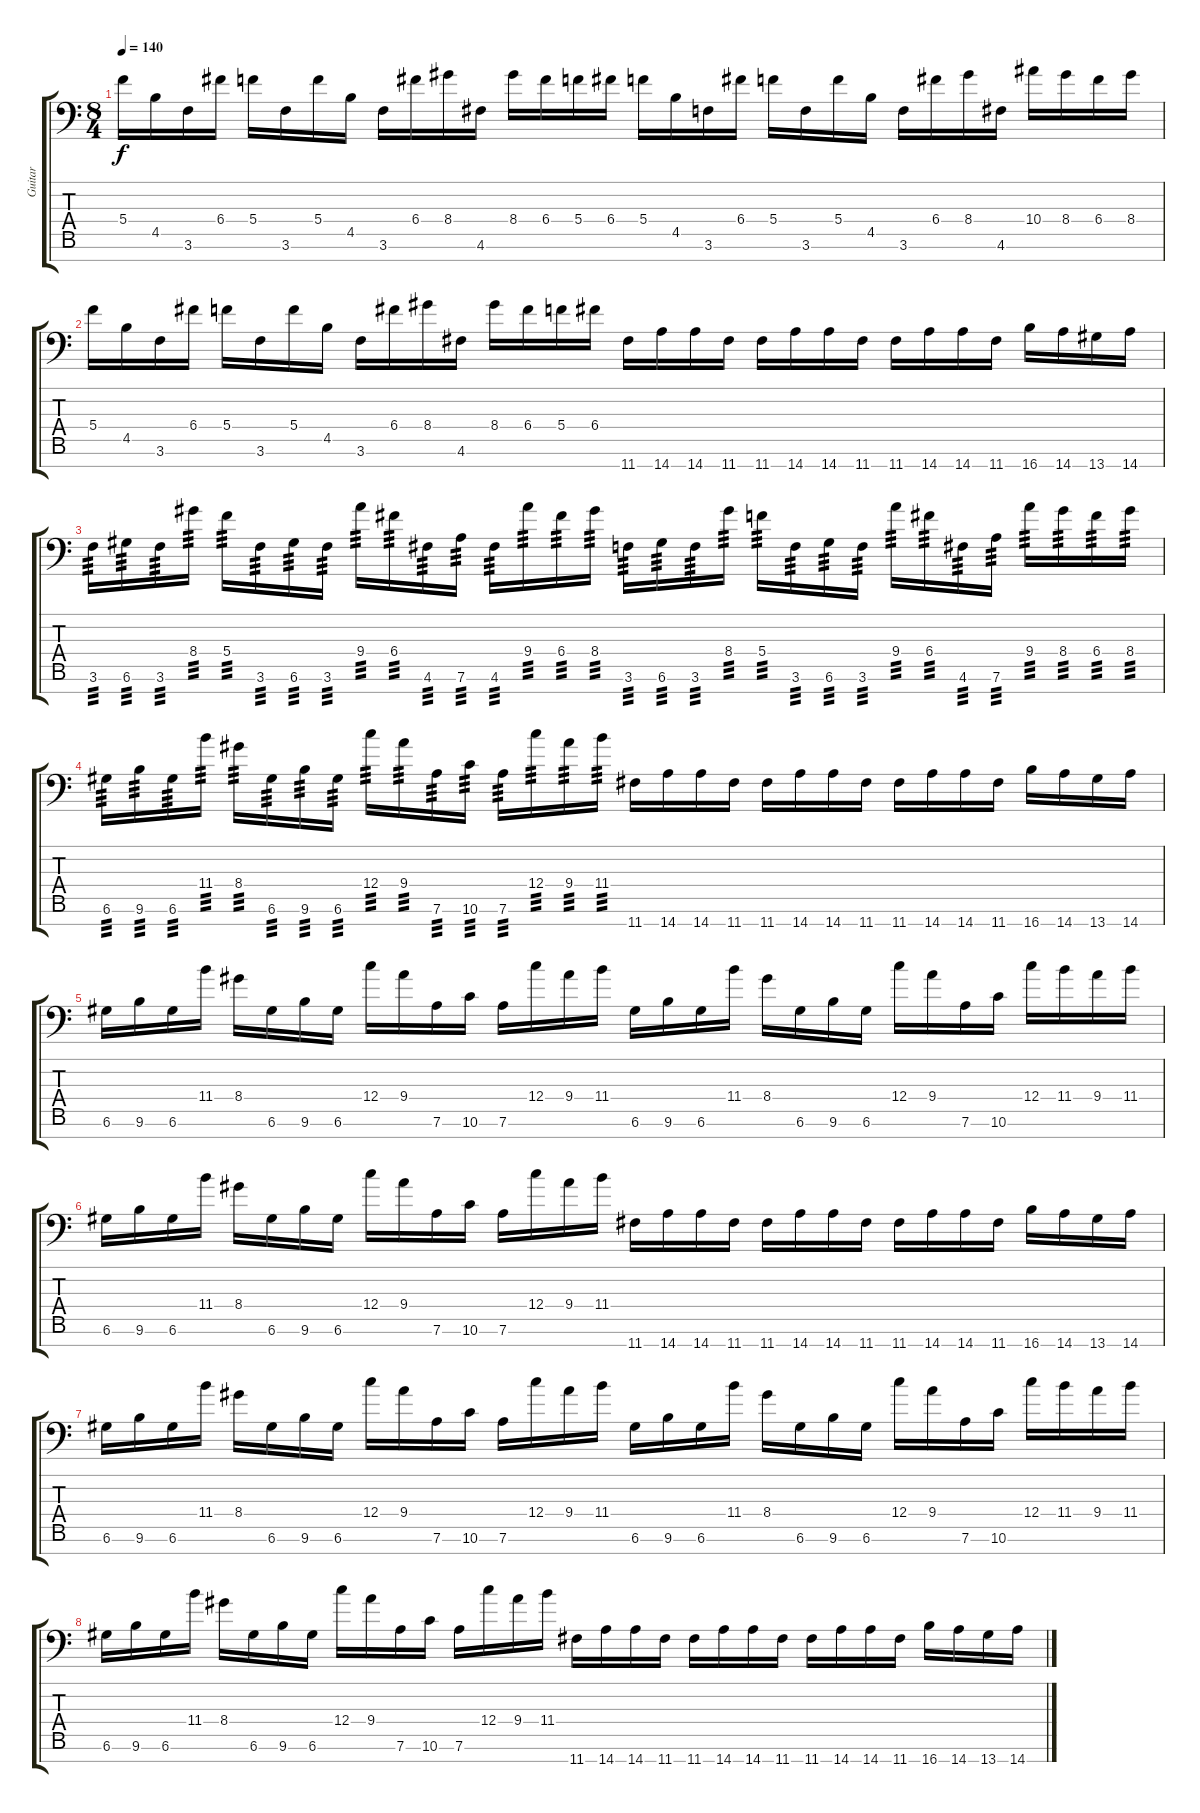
\track ("Guitar" "Guitar") {instrument distortionguitar}
\staff {score tabs}
\tuning (D4 A3 F3 C3 G2 D2 G1) {hide}
\ts (8 4)
\tempo 140
\clef f4
\ks c
5.4.16{dy f} 4.5.16 3.6.16 6.4.16 5.4.16 3.6.16 5.4.16 4.5.16 3.6.16 6.4.16 8.4.16 4.6.16 8.4.16 6.4.16 5.4.16 6.4.16 5.4.16 4.5.16 3.6.16 6.4.16 5.4.16 3.6.16 5.4.16 4.5.16 3.6.16 6.4.16 8.4.16 4.6.16 10.4.16 8.4.16 6.4.16 8.4.16 |
5.4.16 4.5.16 3.6.16 6.4.16 5.4.16 3.6.16 5.4.16 4.5.16 3.6.16 6.4.16 8.4.16 4.6.16 8.4.16 6.4.16 5.4.16 6.4.16 11.7.16 14.7.16 14.7.16 11.7.16 11.7.16 14.7.16 14.7.16 11.7.16 11.7.16 14.7.16 14.7.16 11.7.16 16.7.16 14.7.16 13.7.16 14.7.16 |
3.6.16{tp 3} 6.6.16{tp 3} 3.6.16{tp 3} 8.4.16{tp 3} 5.4.16{tp 3} 3.6.16{tp 3} 6.6.16{tp 3} 3.6.16{tp 3} 9.4.16{tp 3} 6.4.16{tp 3} 4.6.16{tp 3} 7.6.16{tp 3} 4.6.16{tp 3} 9.4.16{tp 3} 6.4.16{tp 3} 8.4.16{tp 3} 3.6.16{tp 3} 6.6.16{tp 3} 3.6.16{tp 3} 8.4.16{tp 3} 5.4.16{tp 3} 3.6.16{tp 3} 6.6.16{tp 3} 3.6.16{tp 3} 9.4.16{tp 3} 6.4.16{tp 3} 4.6.16{tp 3} 7.6.16{tp 3} 9.4.16{tp 3} 8.4.16{tp 3} 6.4.16{tp 3} 8.4.16{tp 3} |
6.6.16{tp 3} 9.6.16{tp 3} 6.6.16{tp 3} 11.4.16{tp 3} 8.4.16{tp 3} 6.6.16{tp 3} 9.6.16{tp 3} 6.6.16{tp 3} 12.4.16{tp 3} 9.4.16{tp 3} 7.6.16{tp 3} 10.6.16{tp 3} 7.6.16{tp 3} 12.4.16{tp 3} 9.4.16{tp 3} 11.4.16{tp 3} 11.7.16 14.7.16 14.7.16 11.7.16 11.7.16 14.7.16 14.7.16 11.7.16 11.7.16 14.7.16 14.7.16 11.7.16 16.7.16 14.7.16 13.7.16 14.7.16 |
6.6.16 9.6.16 6.6.16 11.4.16 8.4.16 6.6.16 9.6.16 6.6.16 12.4.16 9.4.16 7.6.16 10.6.16 7.6.16 12.4.16 9.4.16 11.4.16 6.6.16 9.6.16 6.6.16 11.4.16 8.4.16 6.6.16 9.6.16 6.6.16 12.4.16 9.4.16 7.6.16 10.6.16 12.4.16 11.4.16 9.4.16 11.4.16 |
6.6.16 9.6.16 6.6.16 11.4.16 8.4.16 6.6.16 9.6.16 6.6.16 12.4.16 9.4.16 7.6.16 10.6.16 7.6.16 12.4.16 9.4.16 11.4.16 11.7.16 14.7.16 14.7.16 11.7.16 11.7.16 14.7.16 14.7.16 11.7.16 11.7.16 14.7.16 14.7.16 11.7.16 16.7.16 14.7.16 13.7.16 14.7.16 |
6.6.16 9.6.16 6.6.16 11.4.16 8.4.16 6.6.16 9.6.16 6.6.16 12.4.16 9.4.16 7.6.16 10.6.16 7.6.16 12.4.16 9.4.16 11.4.16 6.6.16 9.6.16 6.6.16 11.4.16 8.4.16 6.6.16 9.6.16 6.6.16 12.4.16 9.4.16 7.6.16 10.6.16 12.4.16 11.4.16 9.4.16 11.4.16 |
6.6.16 9.6.16 6.6.16 11.4.16 8.4.16 6.6.16 9.6.16 6.6.16 12.4.16 9.4.16 7.6.16 10.6.16 7.6.16 12.4.16 9.4.16 11.4.16 11.7.16 14.7.16 14.7.16 11.7.16 11.7.16 14.7.16 14.7.16 11.7.16 11.7.16 14.7.16 14.7.16 11.7.16 16.7.16 14.7.16 13.7.16 14.7.16
